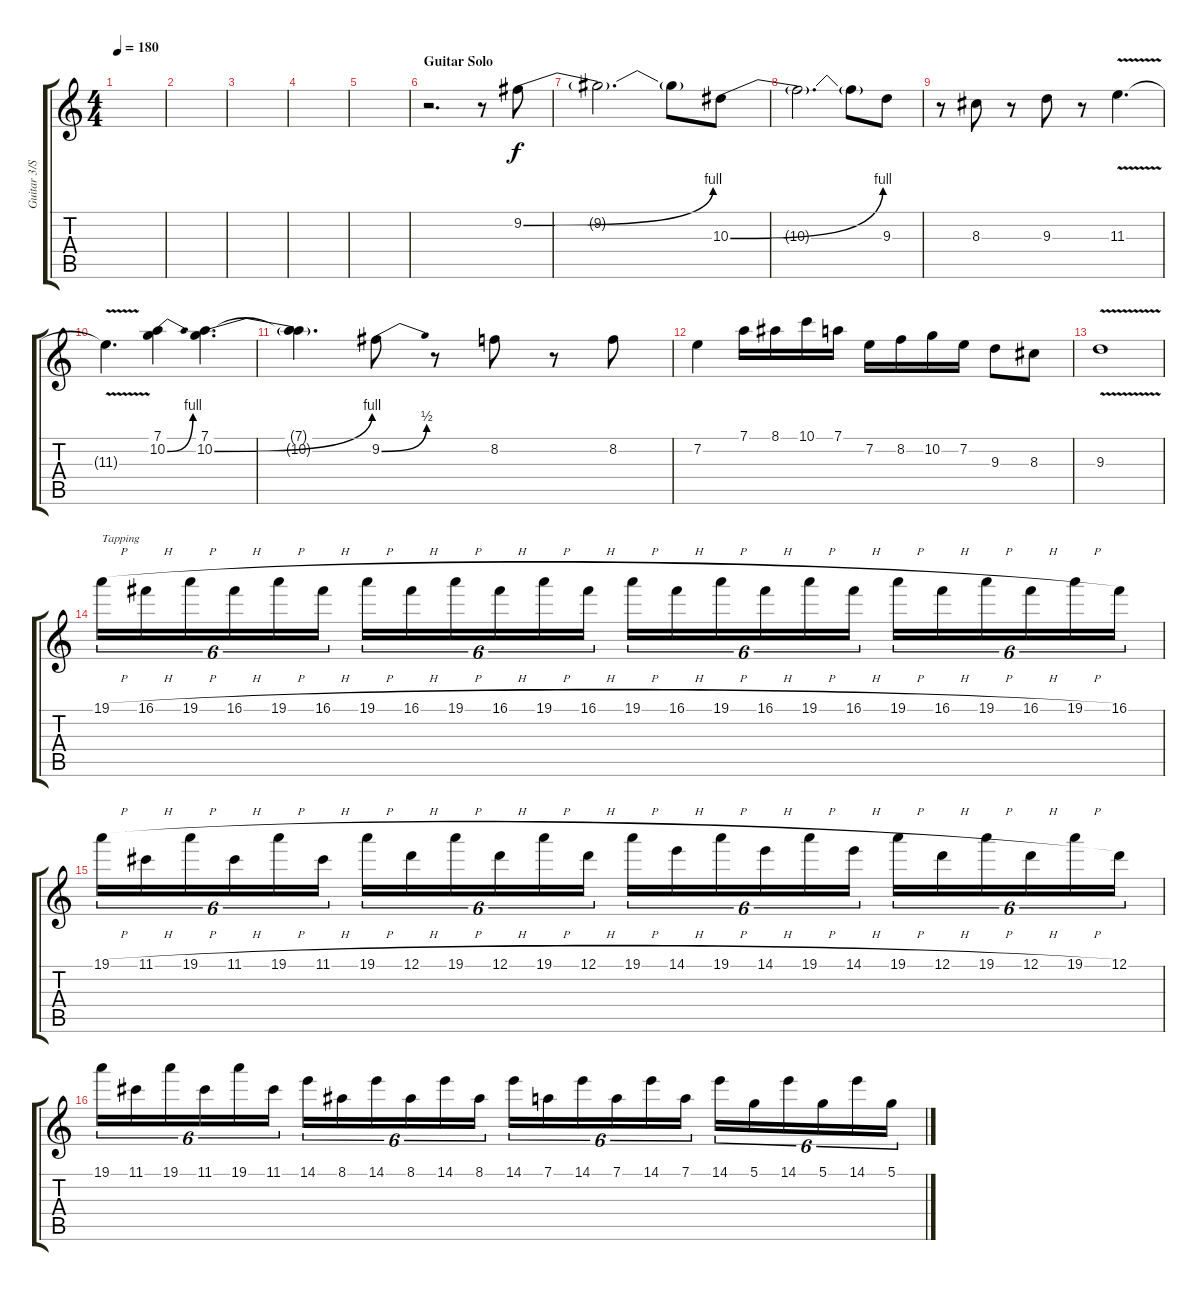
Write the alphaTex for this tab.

\track ("Guitar 3/Solo Guitar" "Guitar 3/S") {instrument distortionguitar}
\staff {score tabs}
\tuning (D4 A3 F3 C3 G2 D2) {hide}
\ts (4 4)
\tempo 180
\clef g2
\ks c
|
|
|
|
|
\section ("" "Guitar Solo")
r.2{d} r.8 9.2{be (bend 0 0 60 4)}.8{volume 16} |
9.2{t}.2{d} 9.2{t}.8 10.3{be (bend 0 0 60 4)}.8 |
10.3{t}.2{d} 10.3{t}.8 9.3.8 |
r.8 8.3.8 r.8 9.3.8 r.8 11.3{v}.4{d} |
11.3{t}.4{d} (7.1 10.2{be (bend 0 0 60 4)}).4 (7.1 10.2{be (bend 0 0 60 4)}).4{d} |
(7.1{t} 10.2{t}).4{d} 9.2{be (bend 0 0 60 2)}.8 r.8 8.2.8 r.8 8.2.8 |
7.2.4 7.1.16 8.1.16 10.1.16 7.1.16 7.2.16 8.2.16 10.2.16 7.2.16 9.3.8 8.3.8 |
9.3{v}.1 |
19.1{h}.16{tu (6 4) txt "Tapping"} 16.1{h}.16{tu (6 4)} 19.1{h}.16{tu (6 4)} 16.1{h}.16{tu (6 4)} 19.1{h}.16{tu (6 4)} 16.1{h}.16{tu (6 4)} 19.1{h}.16{tu (6 4)} 16.1{h}.16{tu (6 4)} 19.1{h}.16{tu (6 4)} 16.1{h}.16{tu (6 4)} 19.1{h}.16{tu (6 4)} 16.1{h}.16{tu (6 4)} 19.1{h}.16{tu (6 4)} 16.1{h}.16{tu (6 4)} 19.1{h}.16{tu (6 4)} 16.1{h}.16{tu (6 4)} 19.1{h}.16{tu (6 4)} 16.1{h}.16{tu (6 4)} 19.1{h}.16{tu (6 4)} 16.1{h}.16{tu (6 4)} 19.1{h}.16{tu (6 4)} 16.1{h}.16{tu (6 4)} 19.1{h}.16{tu (6 4)} 16.1.16{tu (6 4)} |
19.1{h}.16{tu (6 4)} 11.1{h}.16{tu (6 4)} 19.1{h}.16{tu (6 4)} 11.1{h}.16{tu (6 4)} 19.1{h}.16{tu (6 4)} 11.1{h}.16{tu (6 4)} 19.1{h}.16{tu (6 4)} 12.1{h}.16{tu (6 4)} 19.1{h}.16{tu (6 4)} 12.1{h}.16{tu (6 4)} 19.1{h}.16{tu (6 4)} 12.1{h}.16{tu (6 4)} 19.1{h}.16{tu (6 4)} 14.1{h}.16{tu (6 4)} 19.1{h}.16{tu (6 4)} 14.1{h}.16{tu (6 4)} 19.1{h}.16{tu (6 4)} 14.1{h}.16{tu (6 4)} 19.1{h}.16{tu (6 4)} 12.1{h}.16{tu (6 4)} 19.1{h}.16{tu (6 4)} 12.1{h}.16{tu (6 4)} 19.1{h}.16{tu (6 4)} 12.1.16{tu (6 4)} |
19.1.16{tu (6 4)} 11.1.16{tu (6 4)} 19.1.16{tu (6 4)} 11.1.16{tu (6 4)} 19.1.16{tu (6 4)} 11.1.16{tu (6 4)} 14.1.16{tu (6 4)} 8.1.16{tu (6 4)} 14.1.16{tu (6 4)} 8.1.16{tu (6 4)} 14.1.16{tu (6 4)} 8.1.16{tu (6 4)} 14.1.16{tu (6 4)} 7.1.16{tu (6 4)} 14.1.16{tu (6 4)} 7.1.16{tu (6 4)} 14.1.16{tu (6 4)} 7.1.16{tu (6 4)} 14.1.16{tu (6 4)} 5.1.16{tu (6 4)} 14.1.16{tu (6 4)} 5.1.16{tu (6 4)} 14.1.16{tu (6 4)} 5.1.16{tu (6 4)}
